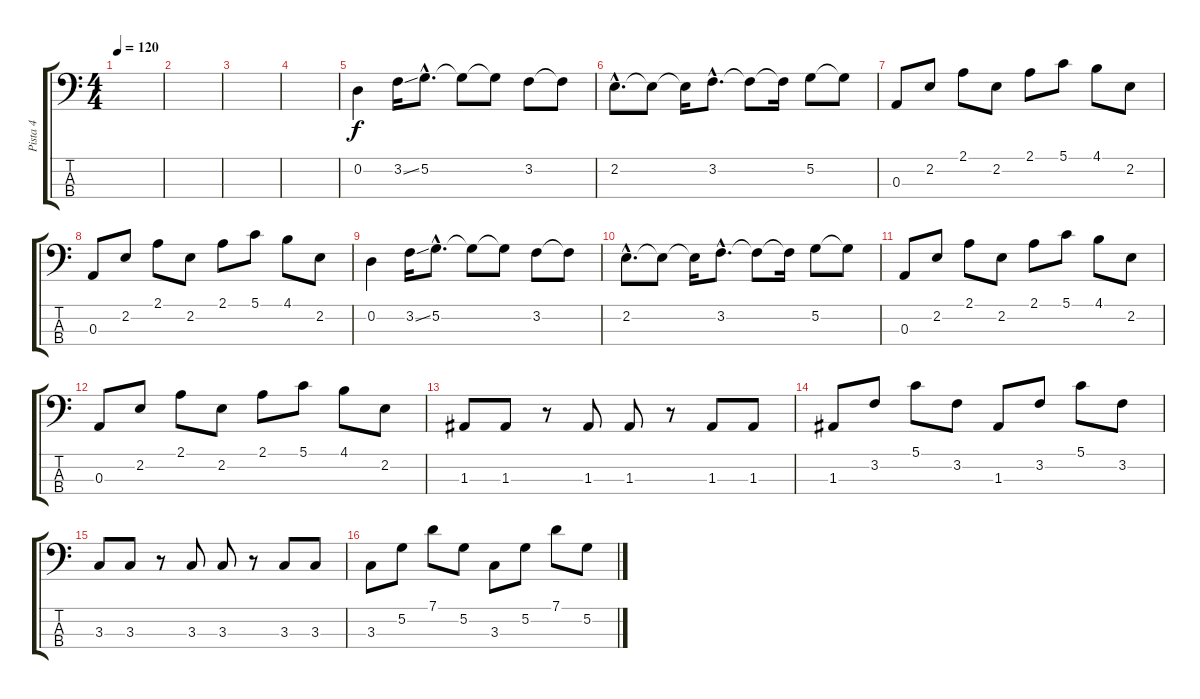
\track ("Pista 4" "Pista 4") {instrument electricbassfinger}
\staff {score tabs}
\tuning (G2 D2 A1 E1) {hide}
\ts (4 4)
\tempo 120
\clef f4
\ks c
|
|
|
|
0.2.4 3.2{ss}.16 5.2{hac}.8{d} 5.2{t}.8 5.2{t}.8 3.2.8 3.2{t}.8 |
2.2{hac}.8{d} 2.2{t}.8 2.2{t}.16 3.2{hac}.8{d} 3.2{t}.8 3.2{t}.16 5.2.8 5.2{t}.8 |
0.3.8 2.2.8 2.1.8 2.2.8 2.1.8 5.1.8 4.1.8 2.2.8 |
0.3.8 2.2.8 2.1.8 2.2.8 2.1.8 5.1.8 4.1.8 2.2.8 |
0.2.4 3.2{ss}.16 5.2{hac}.8{d} 5.2{t}.8 5.2{t}.8 3.2.8 3.2{t}.8 |
2.2{hac}.8{d} 2.2{t}.8 2.2{t}.16 3.2{hac}.8{d} 3.2{t}.8 3.2{t}.16 5.2.8 5.2{t}.8 |
0.3.8 2.2.8 2.1.8 2.2.8 2.1.8 5.1.8 4.1.8 2.2.8 |
0.3.8 2.2.8 2.1.8 2.2.8 2.1.8 5.1.8 4.1.8 2.2.8 |
1.3.8 1.3.8 r.8 1.3.8 1.3.8 r.8 1.3.8 1.3.8 |
1.3.8 3.2.8 5.1.8 3.2.8 1.3.8 3.2.8 5.1.8 3.2.8 |
3.3.8 3.3.8 r.8 3.3.8 3.3.8 r.8 3.3.8 3.3.8 |
3.3.8 5.2.8 7.1.8 5.2.8 3.3.8 5.2.8 7.1.8 5.2.8
